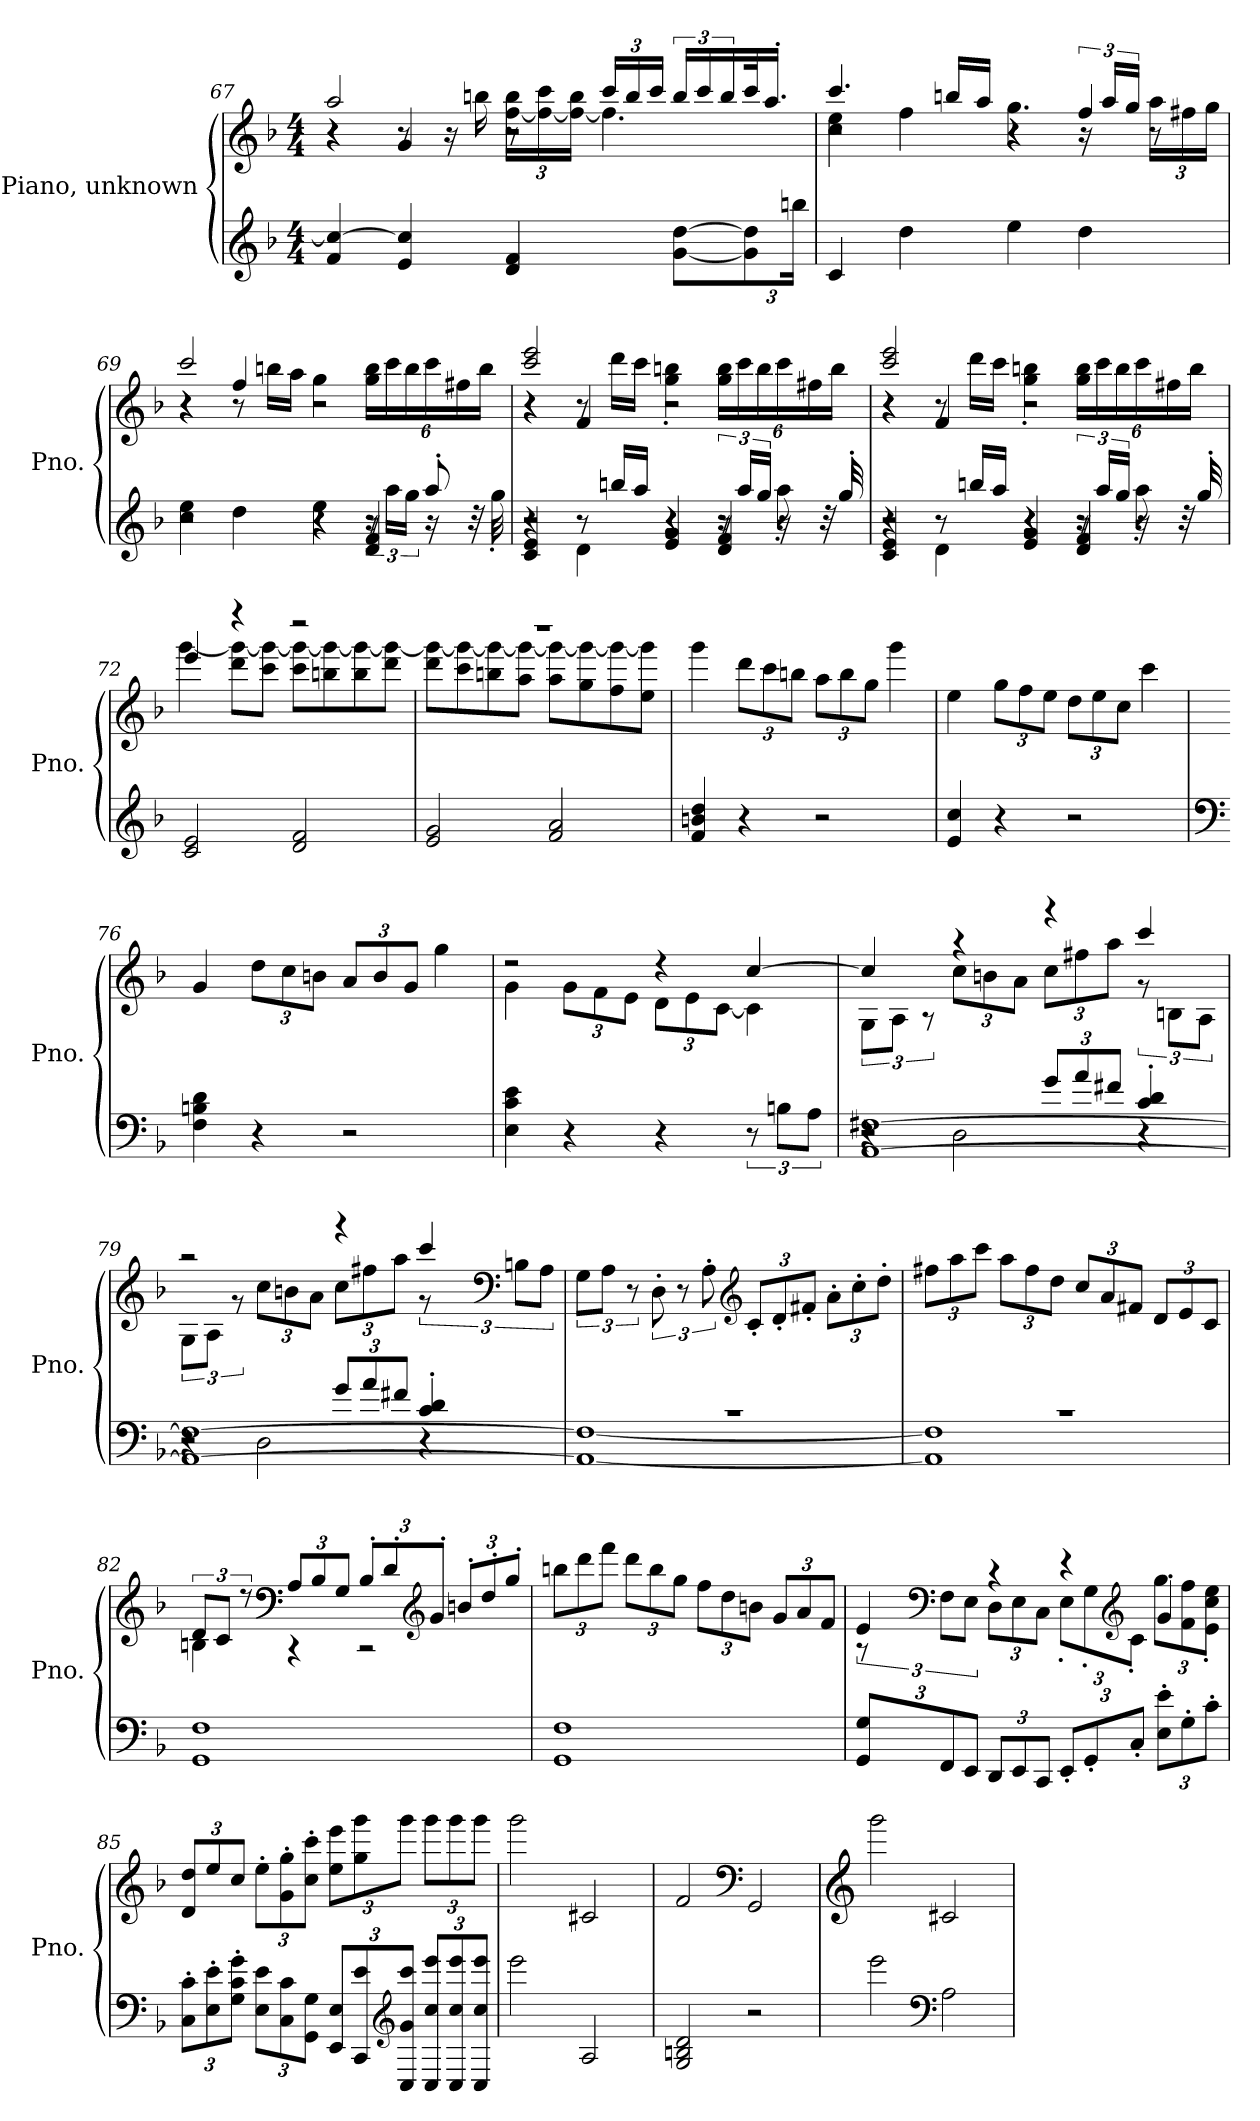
**kern	**kern
*part1	*part1
*staff2	*staff1
*I"Piano, unknown	*
*I'Pno.	*
*clefG2	*clefG2
*k[b-]	*k[b-]
*M4/4	*M4/4
=67	=67
*	*^
*	*	*^
4f/ 4cc/_	2aa/	4r	4r
4e/ 4cc/]	.	8r	4g/
.	.	16r	.
.	.	16bbn\	.
*	*	*Xbrackettup	*
4d/ 4f/	8r	[24ff\ 24bb\LL	2r
.	.	24ff\_ 24ccc\	.
.	.	24ff\_ 24bb\JJ	.
.	24ccc/LL	4.ff\]	.
.	24bb/	.	.
.	24ccc/JJ	.	.
[8g\ [8dd\L	24bb/LL	.	.
.	24ccc/	.	.
.	24bb/	.	.
*Xbrackettup	*	*	*
12g\] 12dd\]	32ccc/K	.	.
.	16.aa'/JJ	.	.
24bbn\Jk	.	.	.
!!LO:LB:g=z	!!	!!
=68	=68	=68	=68
4c/	4.ccc/	4cc\ 4ee\	2r
4dd\	.	4ff\	.
.	16bbn/LL	.	.
.	16aa/JJ	.	.
4ee\	4r	4.gg\	4r
*	*brackettup	*	*
4dd\	24r	.	4ff/
.	24aa/LL	.	.
.	24gg/JJ	.	.
*	*	*Xbrackettup	*
.	8r	24aa\LL	.
.	.	24ff#X\	.
.	.	24gg\JJ	.
=69	=69	=69	=69
*^	*	*	*
*	*^	*	*	*
2r	4cc\ 4ee\	2r	2ccc/	4r	4r
.	4dd\	.	.	8r	4ff/
.	.	.	.	16bbn\LL	.
.	.	.	.	16aa\JJ	.
4r	4ee\	4r	2r	4gg\	2r
*	*brackettup	*	*	*	*
8r	24r	4d/ 4f/	.	24gg\ 24bb\LL	.
.	24aa\LL	.	.	24ccc\	.
.	24gg\JJ	.	.	24bb\	.
8aa'/	16r	.	.	24ccc\	.
.	.	.	.	24ff#X\	.
.	32r	.	.	.	.
.	.	.	.	24bb\JJ	.
.	32gg'\	.	.	.	.
!!LO:PB:g=z	!!	!!
=70	=70	=70	=70	=70	=70
4c/ 4e/	4r	2r	2ccc/ 2eee/	4r	4r
8r	4d\	.	.	8r	4f/
16bbn/LL	.	.	.	16ddd\LL	.
16aa/JJ	.	.	.	16ccc\JJ	.
4e/ 4g/	4r	4r	2r	4gg\' 4bbn\'	2r
24r	8r	4d/ 4f/	.	24gg\ 24bb\LL	.
24aa/LL	.	.	.	24ccc\	.
24gg/JJ	.	.	.	24bb\	.
16r	8aa'\	.	.	24ccc\	.
.	.	.	.	24ff#X\	.
32r	.	.	.	.	.
.	.	.	.	24bb\JJ	.
32gg'/	.	.	.	.	.
=71	=71	=71	=71	=71	=71
4c/ 4e/	4r	2r	2ccc/ 2eee/	4r	4r
8r	4d\	.	.	8r	4f/
16bbn/LL	.	.	.	16ddd\LL	.
16aa/JJ	.	.	.	16ccc\JJ	.
4e/ 4g/	4r	4r	2r	4gg\' 4bbn\'	2r
24r	8r	4d/ 4f/	.	24gg\ 24bb\LL	.
24aa/LL	.	.	.	24ccc\	.
24gg/JJ	.	.	.	24bb\	.
16r	8aa'\	.	.	24ccc\	.
.	.	.	.	24ff#X\	.
32r	.	.	.	.	.
.	.	.	.	24bb\JJ	.
32gg'/	.	.	.	.	.
*v	*v	*v	*	*	*
*	*	*v	*v
=72	=72	=72
2c/ 2e/	4eee/	[4ggg\
.	4r	8ddd\ 8ggg\_L
.	.	8ccc\ 8ggg\_J
2d/ 2f/	2r	8ccc\ 8ggg\_L
.	.	8bbn\ 8ggg\_
.	.	8bb\ 8ggg\_
.	.	8ddd\ 8ggg\_J
!!LO:LB:g=z	!!
=73	=73	=73
2e/ 2g/	1r	8ddd\ 8ggg\_L
.	.	8ccc\ 8ggg\_
.	.	8bbn\ 8ggg\_
.	.	8aa\ 8ggg\_J
2f/ 2a/	.	8aa\ 8ggg\_L
.	.	8gg\ 8ggg\_
.	.	8ff\ 8ggg\_
.	.	8ee\ 8ggg\]J
*	*v	*v
=74	=74
4f/ 4bn/ 4dd/	4ggg\
4r	12ddd\L
.	12ccc\
.	12bbn\J
2r	12aa\L
.	12bb\
.	12gg\J
.	4ggg\
=75	=75
4e/ 4cc/	4ee\
4r	12gg\L
.	12ff\
.	12ee\J
2r	12dd\L
.	12ee\
.	12cc\J
.	4ccc\
=76	=76
*clefF4	*
4F\ 4Bn\ 4d\	4g/
4r	12dd\L
.	12cc\
.	12bn\J
2r	12a/L
.	12b/
.	12g/J
.	4gg\
!!LO:LB:g=z
=77	=77
*	*^
4E\ 4c\ 4e\	2r	4g\
4r	.	12g\L
.	.	12f\
.	.	12e\J
4r	4r	12d\L
.	.	12e\
.	.	[12c\J
12r	[4cc/	4c\]
12Bn\L	.	.
12A\J	.	.
=78	=78	=78
*^	*	*
*	*^	*	*
*	*	*	*	*brackettup
2r	4r	[1AA [1F#X	4cc/]	12G\L
.	.	.	.	12A\J
.	.	.	.	12r
*	*	*	*	*Xbrackettup
.	2D\	.	4r	12cc\L
.	.	.	.	12bn\
.	.	.	.	12a\J
*Xbrackettup	*	*	*	*
12g/L	.	.	4r	12cc\L
12a/	.	.	.	12ff#X\
12f#X/J	.	.	.	12aa\J
*	*	*	*	*brackettup
4c/' 4d/'	4r	.	4ccc/	12r
.	.	.	.	12Bn\L
.	.	.	.	12A\J
!!LO:LB:g=z	!!
=79	=79	=79	=79	=79
2r	4r	1AA_ 1F#_	2r	12G\L
.	.	.	.	12A\J
.	.	.	.	12r
*	*	*	*	*Xbrackettup
.	2D\	.	.	12cc\L
.	.	.	.	12bn\
.	.	.	.	12a\J
12g/L	.	.	4r	12cc\L
12a/	.	.	.	12ff#X\
12f#X/J	.	.	.	12aa\J
*	*	*	*	*brackettup
4c/' 4d/'	4r	.	4ccc/	12r
*	*	*	*clefF4	*
.	.	.	.	12Bn\L
.	.	.	.	12A\J
*	*v	*v	*	*
*	*	*v	*v
=80	=80	=80
1r	1AA_ 1F#_	12G\L
.	.	12A\J
.	.	12r
.	.	12D'\
.	.	12r
.	.	12A'\
*	*	*clefG2
*	*	*Xbrackettup
.	.	12c'/L
.	.	12d'/
.	.	12f#X'/J
.	.	12a'\L
.	.	12cc'\
.	.	12dd'\J
=81	=81	=81
1r	1AA] 1F#]	12ff#X\L
.	.	12aa\
.	.	12ccc\J
.	.	12aa\L
.	.	12ff#\
.	.	12dd\J
.	.	12cc/L
.	.	12a/
.	.	12f#X/J
.	.	12d/L
.	.	12e/
.	.	12c/J
*v	*v	*
!!LO:LB:g=z
=82	=82
*	*brackettup
*	*^
1GG 1F	12d/L	4Bn\
.	12c/J	.
.	12r	.
*	*clefF4	*
*	*Xbrackettup	*
.	12A/L	4r
.	12B/	.
.	12G/J	.
.	12B'/L	2r
.	12d'/	.
*	*clefG2	*
.	12g'/J	.
.	12bn'/L	.
.	12dd'/	.
.	12gg'/J	.
*	*v	*v
=83	=83
1GG 1F	12bbn\L
.	12ddd\
.	12fff\J
.	12ddd\L
.	12bb\
.	12gg\J
.	12ff\L
.	12dd\
.	12bn\J
.	12g/L
.	12a/
.	12f/J
!!LO:LB:g=z
=84	=84
*	*^
*	*	*brackettup
12GG/ 12G/L	4e/	12r
*	*clefF4	*
12FF/	.	12F\L
12EE/J	.	12E\J
*	*	*Xbrackettup
12DD/L	4r	12D\L
12EE/	.	12E\
12CC/J	.	12C\J
12EE'/L	4r	12E'\L
12GG'/	.	12G'\
*	*clefG2	*
12C'/J	.	12c'\J
12E\' 12e\'L	4g'/	12gg\L
12G'\	.	12f\ 12ff\
12c'\J	.	12e\' 12cc\' 12ee\'J
*	*v	*v
=85	=85
12C\' 12c\'L	12d/ 12dd/L
12E\' 12e\'	12ee/
12G\' 12c\' 12g\'J	12cc/J
12E\ 12e\L	12ee'\L
12C\ 12c\	12g\' 12gg\'
12GG\ 12G\J	12cc\' 12ccc\'J
12EE/ 12E/L	12ee\ 12eee\L
12CC/ 12e/	12gg\ 12ggg\
*clefG2	*
12C/ 12g/ 12ccc/J	12ggg\J
12C/ 12cc/ 12eee/L	12ggg\L
12C/ 12cc/ 12eee/	12ggg\
12C/ 12cc/ 12eee/J	12ggg\J
=86	=86
2eee\	2ggg\
2A/	2c#X/
=87	=87
2G/ 2Bn/ 2d/	2f/
*	*clefF4
2r	2GG/
!!LO:PB:g=z
=88	=88
*	*clefG2
2eee\	2ggg\
*clefF4	*
2A\	2c#X/
=	=
*-	*-
